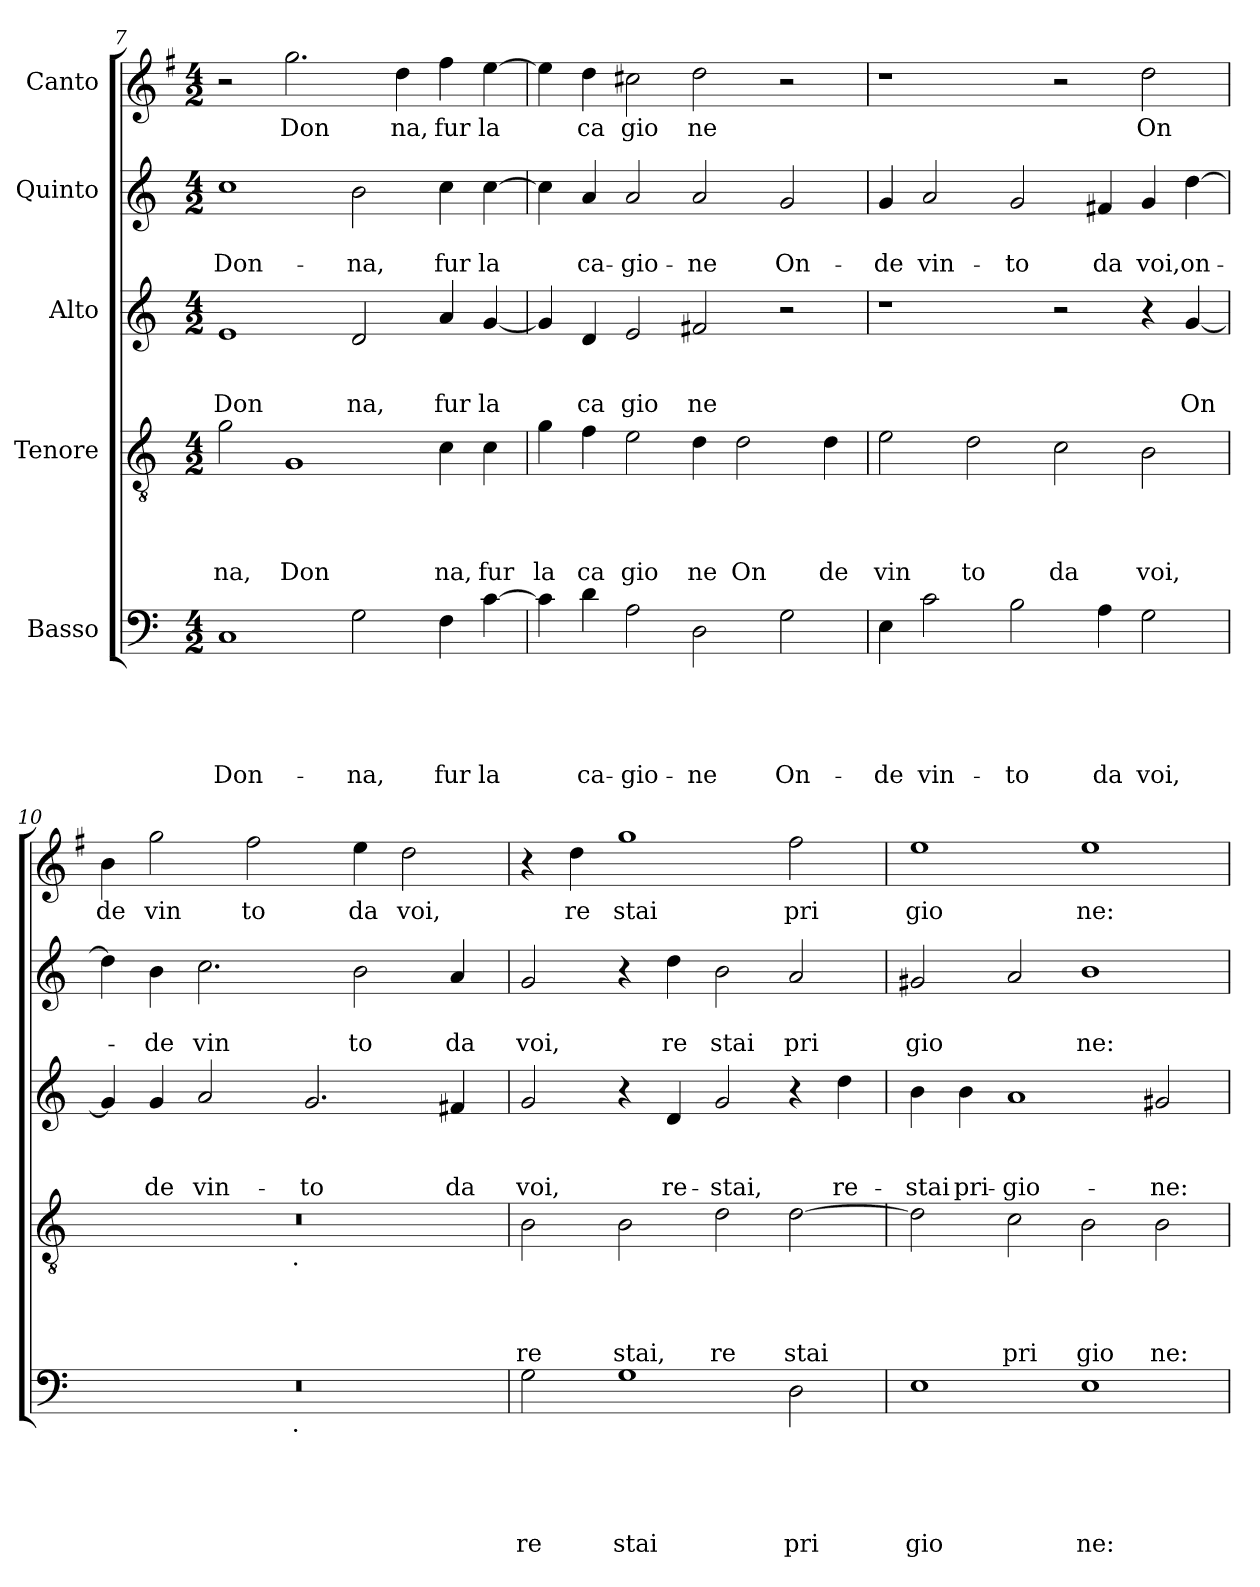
**kern	**text	**text	**text	**text	**text	**kern	**text	**text	**text	**text	**kern	**text	**text	**text	**kern	**text	**text	**kern	**text
*part5	*part5	*part5	*part5	*part5	*part5	*part4	*part4	*part4	*part4	*part4	*part3	*part3	*part3	*part3	*part2	*part2	*part2	*part1	*part1
*staff5	*staff5	*staff5	*staff5	*staff5	*staff5	*staff4	*staff4	*staff4	*staff4	*staff4	*staff3	*staff3	*staff3	*staff3	*staff2	*staff2	*staff2	*staff1	*staff1
*I"Basso	*	*	*	*	*	*I"Tenore	*	*	*	*	*I"Alto	*	*	*	*I"Quinto	*	*	*I"Canto	*
*clefF4	*	*	*	*	*	*clefGv2	*	*	*	*	*clefG2	*	*	*	*clefG2	*	*	*clefG2	*
*	*	*	*	*	*	*	*	*	*	*	*	*	*	*	*	*	*	*ITrd-3c-5	*
*k[]	*	*	*	*	*	*k[]	*	*	*	*	*k[]	*	*	*	*k[]	*	*	*k[]	*
*C:	*	*	*	*	*	*C:	*	*	*	*	*C:	*	*	*	*C:	*	*	*C:	*
*M4/2	*	*	*	*	*	*M4/2	*	*	*	*	*M4/2	*	*	*	*M4/2	*	*	*M4/2	*
=7	=7	=7	=7	=7	=7	=7	=7	=7	=7	=7	=7	=7	=7	=7	=7	=7	=7	=7	=7
!	!	!	!	!	!LO:LY:b	!	!	!	!	!LO:LY:b	!	!	!	!LO:LY:b	!	!	!LO:LY:b	!	!
1C	.	.	.	.	Don-	2g\	.	.	.	na,	1e	.	.	Don	1cc	.	Don-	2r	.
!	!	!	!	!	!	!	!	!	!	!LO:LY:b	!	!	!	!	!	!	!	!	!LO:LY:b
.	.	.	.	.	.	1G	.	.	.	Don	.	.	.	.	.	.	.	2.ccc\	Don
!	!	!	!	!	!LO:LY:b	!	!	!	!	!	!	!	!	!LO:LY:b	!	!	!LO:LY:b	!	!
2G\	.	.	.	.	-na,	.	.	.	.	.	2d/	.	.	na,	2b\	.	-na,	.	.
!	!	!	!	!	!	!	!	!	!	!	!	!	!	!	!	!	!	!	!LO:LY:b
.	.	.	.	.	.	.	.	.	.	.	.	.	.	.	.	.	.	4gg\	na,
!	!	!	!	!	!LO:LY:b	!	!	!	!	!LO:LY:b	!	!	!	!LO:LY:b	!	!	!LO:LY:b	!	!LO:LY:b
4F\	.	.	.	.	fur	4c\	.	.	.	na,	4a/	.	.	fur	4cc\	.	fur	4bb\	fur
!	!	!	!	!	!LO:LY:b	!	!	!	!	!LO:LY:b	!	!	!	!LO:LY:b	!	!	!LO:LY:b	!	!LO:LY:b
[>4c\	.	.	.	.	la	4c\	.	.	.	fur	[<4g/	.	.	la	[>4cc\	.	la	[>4aa\	la
=8	=8	=8	=8	=8	=8	=8	=8	=8	=8	=8	=8	=8	=8	=8	=8	=8	=8	=8	=8
!	!	!	!	!	!	!	!	!	!	!LO:LY:b	!	!	!	!	!	!	!	!	!
4c\]	.	.	.	.	.	4g\	.	.	.	la	4g/]	.	.	.	4cc\]	.	.	4aa\]	.
!	!	!	!	!	!LO:LY:b	!	!	!	!	!LO:LY:b	!	!	!	!LO:LY:b	!	!	!LO:LY:b	!	!LO:LY:b
4d\	.	.	.	.	ca-	4f\	.	.	.	ca	4d/	.	.	ca	4a/	.	ca-	4gg\	ca
!	!	!	!	!	!LO:LY:b	!	!	!	!	!LO:LY:b	!	!	!	!LO:LY:b	!	!	!LO:LY:b	!	!LO:LY:b
2A\	.	.	.	.	-gio-	2e\	.	.	.	gio	2e/	.	.	gio	2a/	.	-gio-	2ff#X\	gio
!	!	!	!	!	!LO:LY:b	!	!	!	!	!LO:LY:b	!	!	!	!LO:LY:b	!	!	!LO:LY:b	!	!LO:LY:b
2D\	.	.	.	.	-ne	4d\	.	.	.	ne	2f#X/	.	.	ne	2a/	.	-ne	2gg\	ne
!	!	!	!	!	!	!	!	!	!	!LO:LY:b	!	!	!	!	!	!	!	!	!
.	.	.	.	.	.	2d\	.	.	.	On	.	.	.	.	.	.	.	.	.
!	!	!	!	!	!LO:LY:b	!	!	!	!	!	!	!	!	!	!	!	!LO:LY:b	!	!
2G\	.	.	.	.	On-	.	.	.	.	.	2r	.	.	.	2g/	.	On-	2r	.
!	!	!	!	!	!	!	!	!	!	!LO:LY:b	!	!	!	!	!	!	!	!	!
.	.	.	.	.	.	4d\	.	.	.	de	.	.	.	.	.	.	.	.	.
=9	=9	=9	=9	=9	=9	=9	=9	=9	=9	=9	=9	=9	=9	=9	=9	=9	=9	=9	=9
!	!	!	!	!	!LO:LY:b	!	!	!	!	!LO:LY:b	!	!	!	!	!	!	!LO:LY:b	!	!
4E\	.	.	.	.	-de	2e\	.	.	.	vin	1r	.	.	.	4g/	.	-de	1r	.
!	!	!	!	!	!LO:LY:b	!	!	!	!	!	!	!	!	!	!	!	!LO:LY:b	!	!
2c\	.	.	.	.	vin-	.	.	.	.	.	.	.	.	.	2a/	.	vin-	.	.
!	!	!	!	!	!	!	!	!	!	!LO:LY:b	!	!	!	!	!	!	!	!	!
.	.	.	.	.	.	2d\	.	.	.	to	.	.	.	.	.	.	.	.	.
!	!	!	!	!	!LO:LY:b	!	!	!	!	!	!	!	!	!	!	!	!LO:LY:b	!	!
2B\	.	.	.	.	-to	.	.	.	.	.	.	.	.	.	2g/	.	-to	.	.
!	!	!	!	!	!	!	!	!	!	!LO:LY:b	!	!	!	!	!	!	!	!	!
.	.	.	.	.	.	2c\	.	.	.	da	2r	.	.	.	.	.	.	2r	.
!	!	!	!	!	!LO:LY:b	!	!	!	!	!	!	!	!	!	!	!	!LO:LY:b	!	!
4A\	.	.	.	.	da	.	.	.	.	.	.	.	.	.	4f#X/	.	da	.	.
!	!	!	!	!	!LO:LY:b	!	!	!	!	!LO:LY:b	!	!	!	!	!	!	!LO:LY:b	!	!LO:LY:b
2G\	.	.	.	.	voi,	2B\	.	.	.	voi,	4r	.	.	.	4g/	.	voi,	2gg\	On
!	!	!	!	!	!	!	!	!	!	!	!	!	!	!LO:LY:b	!	!	!LO:LY:b	!	!
.	.	.	.	.	.	.	.	.	.	.	[<4g/	.	.	On	[<4dd\	.	on-	.	.
!!LO:LB:g=z
=10	=10	=10	=10	=10	=10	=10	=10	=10	=10	=10	=10	=10	=10	=10	=10	=10	=10	=10	=10
!	!	!	!	!	!	!	!	!	!	!	!	!	!	!	!	!	!	!	!LO:LY:b
*^	*	*	*	*	*	*^	*	*	*	*	*	*	*	*	*	*	*	*	*
0r	2ryy	.	.	.	.	.	0r	2ryy	.	.	.	.	4g/]	.	.	.	4dd\]	.	.	4ee\	de
!	!	!	!	!	!	!	!	!	!	!	!	!	!	!	!	!LO:LY:b	!	!	!LO:LY:b	!	!LO:LY:b
.	.	.	.	.	.	.	.	.	.	.	.	.	4g/	.	.	de	4b\	.	-de	2ccc\	vin
!	!	!	!	!	!	!	!	!	!	!	!	!	!	!	!	!LO:LY:b	!	!	!LO:LY:b	!	!
.	4...ryy	.	.	.	.	.	.	4...ryy	.	.	.	.	2a/	.	.	vin-	2.cc\	.	vin	.	.
!	!	!	!	!	!	!	!	!	!	!	!	!	!	!	!	!	!	!	!	!	!LO:LY:b
.	.	.	.	.	.	.	.	.	.	.	.	.	.	.	.	.	.	.	.	2bb\	to
!	!	!	!	!	!	!	!	!LO:TX:b:t=.	!	!	!	!	!	!	!	!	!	!	!	!	!
!	!LO:TX:b:t=.	!	!	!	!	!	!	!	!	!	!	!	!	!	!	!	!	!	!	!	!
.	1ryy	.	.	.	.	.	.	1ryy	.	.	.	.	.	.	.	.	.	.	.	.	.
!	!	!	!	!	!	!	!	!	!	!	!	!	!	!	!	!LO:LY:b	!	!	!	!	!
.	.	.	.	.	.	.	.	.	.	.	.	.	2.g/	.	.	-to	.	.	.	.	.
!	!	!	!	!	!	!	!	!	!	!	!	!	!	!	!	!	!	!	!LO:LY:b	!	!LO:LY:b
.	.	.	.	.	.	.	.	.	.	.	.	.	.	.	.	.	2b\	.	to	4aa\	da
!	!	!	!	!	!	!	!	!	!	!	!	!	!	!	!	!	!	!	!	!	!LO:LY:b
.	.	.	.	.	.	.	.	.	.	.	.	.	.	.	.	.	.	.	.	2gg\	voi,
!	!	!	!	!	!	!	!	!	!	!	!	!	!	!	!	!LO:LY:b	!	!	!LO:LY:b	!	!
.	.	.	.	.	.	.	.	.	.	.	.	.	4f#X/	.	.	da	4a/	.	da	.	.
.	32ryy	.	.	.	.	.	.	32ryy	.	.	.	.	.	.	.	.	.	.	.	.	.
=11	=11	=11	=11	=11	=11	=11	=11	=11	=11	=11	=11	=11	=11	=11	=11	=11	=11	=11	=11	=11	=11
!	!	!	!	!	!	!LO:LY:b	!	!	!	!	!	!LO:LY:b	!	!	!	!LO:LY:b	!	!	!LO:LY:b	!	!
*v	*v	*	*	*	*	*	*	*	*	*	*	*	*	*	*	*	*	*	*	*	*
*	*	*	*	*	*	*v	*v	*	*	*	*	*	*	*	*	*	*	*	*	*
2G\	.	.	.	.	re	2B\	.	.	.	re	2g/	.	.	voi,	2g/	.	voi,	4r	.
!	!	!	!	!	!	!	!	!	!	!	!	!	!	!	!	!	!	!	!LO:LY:b
.	.	.	.	.	.	.	.	.	.	.	.	.	.	.	.	.	.	4gg\	re
!	!	!	!	!	!LO:LY:b	!	!	!	!	!LO:LY:b	!	!	!	!	!	!	!	!	!LO:LY:b
1G	.	.	.	.	stai	2B\	.	.	.	stai,	4r	.	.	.	4r	.	.	1ccc	stai
!	!	!	!	!	!	!	!	!	!	!	!	!	!	!LO:LY:b	!	!	!LO:LY:b	!	!
.	.	.	.	.	.	.	.	.	.	.	4d/	.	.	re-	4dd\	.	re	.	.
!	!	!	!	!	!	!	!	!	!	!LO:LY:b	!	!	!	!LO:LY:b	!	!	!LO:LY:b	!	!
.	.	.	.	.	.	2d\	.	.	.	re	2g/	.	.	-stai,	2b\	.	stai	.	.
!	!	!	!	!	!LO:LY:b	!	!	!	!	!LO:LY:b	!	!	!	!	!	!	!LO:LY:b	!	!LO:LY:b
2D\	.	.	.	.	pri	[>2d\	.	.	.	stai	4r	.	.	.	2a/	.	pri	2bb\	pri
!	!	!	!	!	!	!	!	!	!	!	!	!	!	!LO:LY:b	!	!	!	!	!
.	.	.	.	.	.	.	.	.	.	.	4dd\	.	.	re-	.	.	.	.	.
=12	=12	=12	=12	=12	=12	=12	=12	=12	=12	=12	=12	=12	=12	=12	=12	=12	=12	=12	=12
!	!	!	!	!	!LO:LY:b	!	!	!	!	!	!	!	!	!LO:LY:b	!	!	!LO:LY:b	!	!LO:LY:b
1E	.	.	.	.	gio	2d\]	.	.	.	.	4b\	.	.	-stai	2g#X/	.	gio	1aa	gio
!	!	!	!	!	!	!	!	!	!	!	!	!	!	!LO:LY:b	!	!	!	!	!
.	.	.	.	.	.	.	.	.	.	.	4b\	.	.	pri-	.	.	.	.	.
!	!	!	!	!	!	!	!	!	!	!LO:LY:b	!	!	!	!LO:LY:b	!	!	!	!	!
.	.	.	.	.	.	2c\	.	.	.	pri	1a	.	.	-gio-	2a/	.	.	.	.
!	!	!	!	!	!LO:LY:b	!	!	!	!	!LO:LY:b	!	!	!	!	!	!	!LO:LY:b	!	!LO:LY:b
1E	.	.	.	.	ne:	2B\	.	.	.	gio	.	.	.	.	1b	.	ne:	1aa	ne:
!	!	!	!	!	!	!	!	!	!	!LO:LY:b	!	!	!	!LO:LY:b	!	!	!	!	!
.	.	.	.	.	.	2B\	.	.	.	ne:	2g#X/	.	.	-ne:	.	.	.	.	.
=	=	=	=	=	=	=	=	=	=	=	=	=	=	=	=	=	=	=	=
*-	*-	*-	*-	*-	*-	*-	*-	*-	*-	*-	*-	*-	*-	*-	*-	*-	*-	*-	*-
